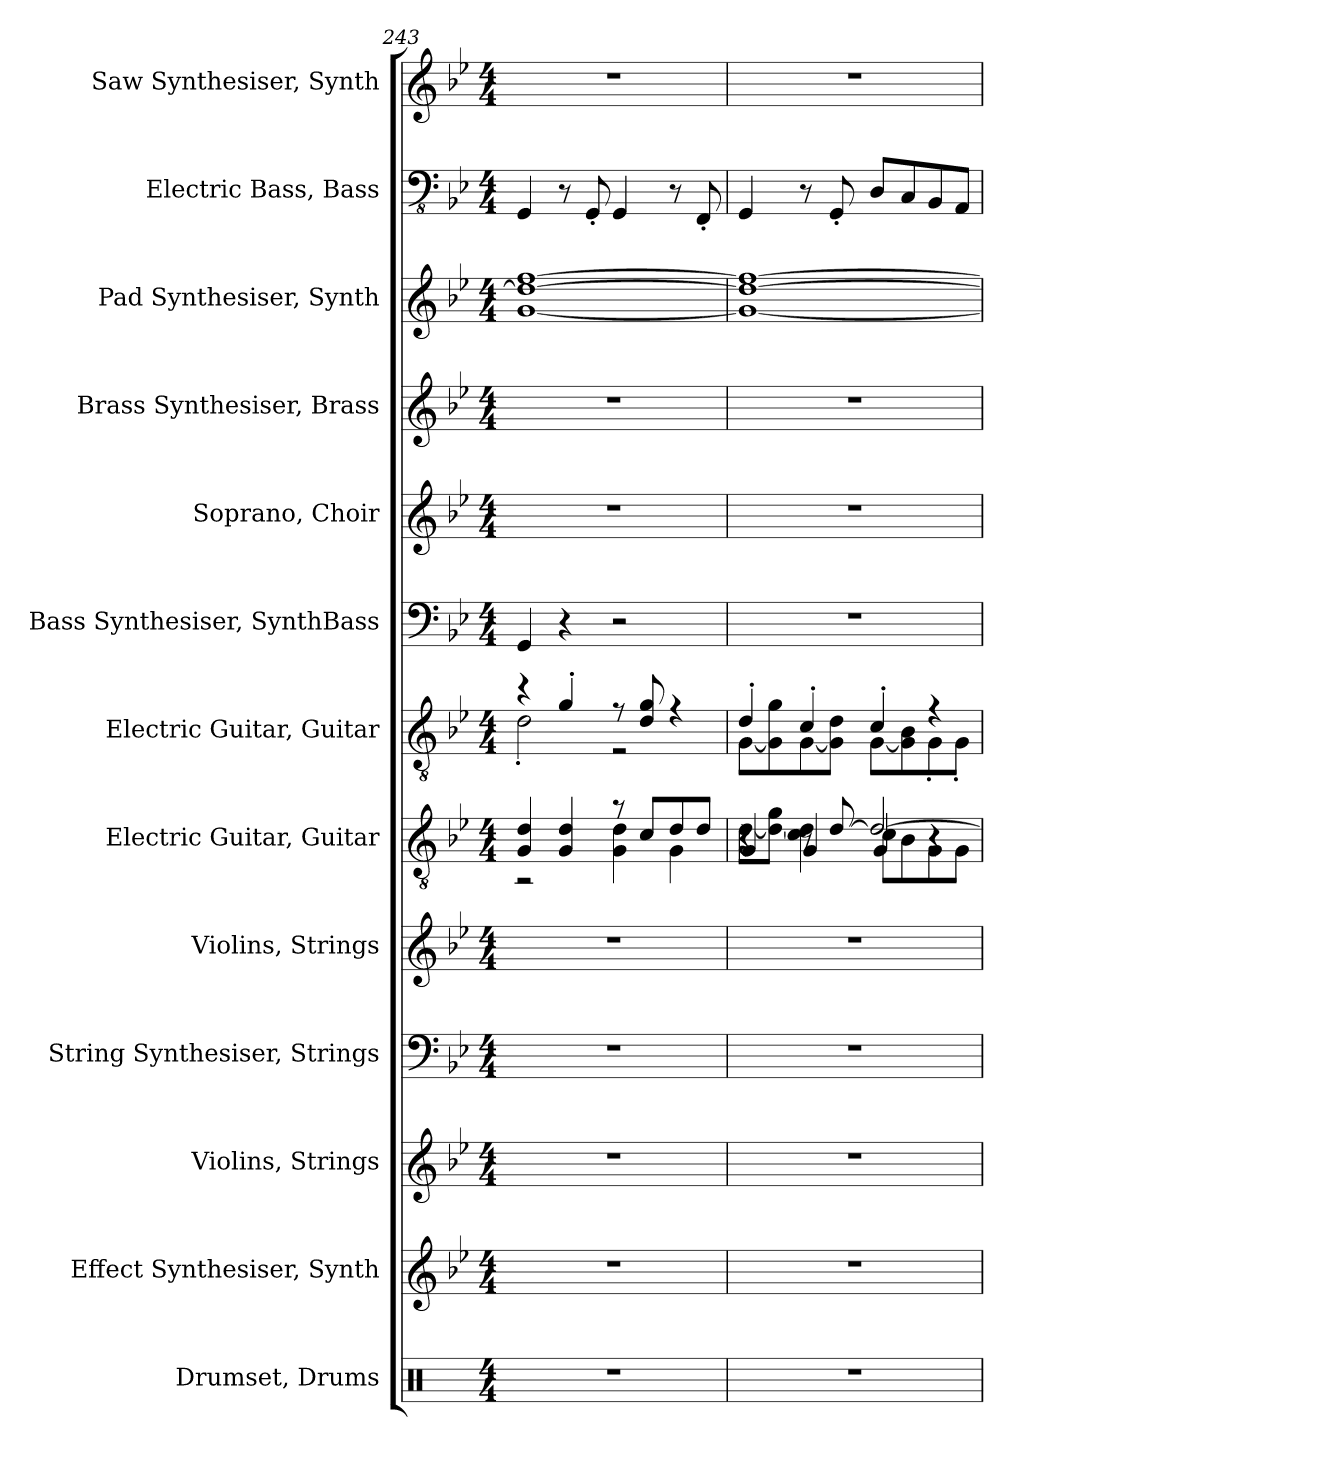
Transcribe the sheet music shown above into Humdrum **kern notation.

**kern	**kern	**kern	**kern	**kern	**kern	**kern	**kern	**kern	**kern	**kern	**kern	**kern
*part13	*part12	*part11	*part10	*part9	*part8	*part7	*part6	*part5	*part4	*part3	*part2	*part1
*staff13	*staff12	*staff11	*staff10	*staff9	*staff8	*staff7	*staff6	*staff5	*staff4	*staff3	*staff2	*staff1
*I"Drumset, Drums	*I"Effect Synthesiser, Synth	*I"Violins, Strings	*I"String Synthesiser, Strings	*I"Violins, Strings	*I"Electric Guitar, Guitar	*I"Electric Guitar, Guitar	*I"Bass Synthesiser, SynthBass	*I"Soprano, Choir	*I"Brass Synthesiser, Brass	*I"Pad Synthesiser, Synth	*I"Electric Bass, Bass	*I"Saw Synthesiser, Synth
*I'Drs.	*I'Synth.	*I'Vlns.	*I'Synth.	*I'Vlns.	*I'El. Guit.	*I'El. Guit.	*I'Synth.	*I'S.	*I'Synth.	*I'Synth.	*I'El. B.	*I'Synth.
!!LO:PB:g=z
*clefX	*clefG2	*clefG2	*clefF4	*clefG2	*clefGv2	*clefGv2	*clefF4	*clefG2	*clefG2	*clefG2	*clefFv4	*clefG2
*k[]	*k[b-e-]	*k[b-e-]	*k[b-e-]	*k[b-e-]	*k[b-e-]	*k[b-e-]	*k[b-e-]	*k[b-e-]	*k[b-e-]	*k[b-e-]	*k[b-e-]	*k[b-e-]
*M4/4	*M4/4	*M4/4	*M4/4	*M4/4	*M4/4	*M4/4	*M4/4	*M4/4	*M4/4	*M4/4	*M4/4	*M4/4
=243	=243	=243	=243	=243	=243	=243	=243	=243	=243	=243	=243	=243
*	*	*	*	*	*^	*^	*	*	*	*	*	*
1r	1r	1r	1r	1r	4G/ 4d/	2r	4r	2d'\	4GG/	1r	1r	[1g 1dd_ [1ff	4GGG/	1r
.	.	.	.	.	4G/ 4d/	.	4g'/	.	4r	.	.	.	8r	.
.	.	.	.	.	.	.	.	.	.	.	.	.	8GGG'/	.
.	.	.	.	.	8r	4G\ 4d\	8r	2r	2r	.	.	.	4GGG/	.
.	.	.	.	.	8c/L	.	8d/ 8g/	.	.	.	.	.	.	.
.	.	.	.	.	8d/	4G\	4r	.	.	.	.	.	8r	.
.	.	.	.	.	8d/J	.	.	.	.	.	.	.	8FFF'/	.
=244	=244	=244	=244	=244	=244	=244	=244	=244	=244	=244	=244	=244	=244	=244
*	*	*	*	*	*	*^	*	*	*	*	*	*	*	*
1r	1r	1r	1r	1r	4r	[8d\L	4G/	4d'/	[8G\L	1r	1r	1r	1g_ 1dd_ 1ff_	4GGG/	1r
.	.	.	.	.	.	8d\_ 8g\J	.	.	8G\] 8g\	.	.	.	.	.	.
.	.	.	.	.	8r	4c\ 4d\]	4G/	4c'/	[8G\	.	.	.	.	8r	.
.	.	.	.	.	[8d/	.	.	.	8G\] 8d\J	.	.	.	.	8GGG'/	.
.	.	.	.	.	2d/_	8c\L	4G/	4c'/	[8G\L	.	.	.	.	8DD/L	.
.	.	.	.	.	.	8B-\	.	.	8G\] 8B-\	.	.	.	.	8CC/	.
.	.	.	.	.	.	8G\	4r	4r	8G'\	.	.	.	.	8BBB-/	.
.	.	.	.	.	.	8G\J	.	.	8G'\J	.	.	.	.	8AAA/J	.
*	*	*	*	*	*v	*v	*v	*	*	*	*	*	*	*	*
*	*	*	*	*	*	*v	*v	*	*	*	*	*	*
=	=	=	=	=	=	=	=	=	=	=	=	=
*-	*-	*-	*-	*-	*-	*-	*-	*-	*-	*-	*-	*-
